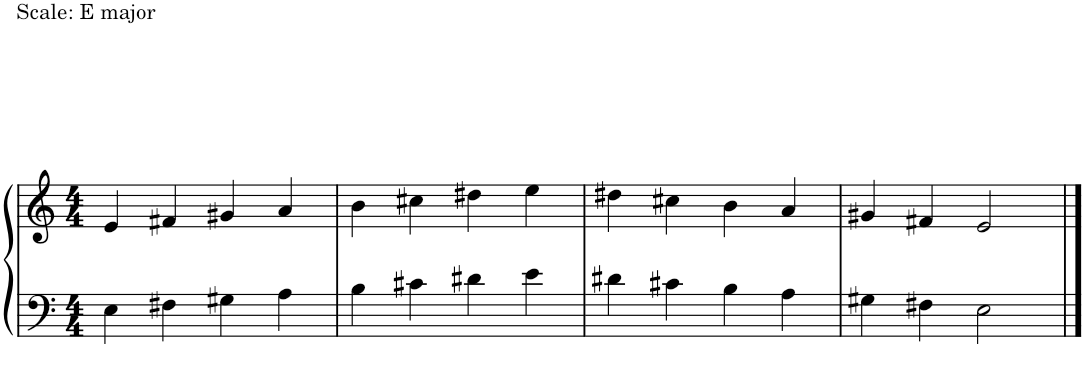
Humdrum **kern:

**kern	**kern
*part1	*part1
*staff2	*staff1
*I"Piano	*
*I'Pno.	*
!!LO:PB:g=z
*clefF4	*clefG2
*k[]	*k[]
*M4/4	*M4/4
=1	=1
!	!LO:TX:a:t=Scale&colon; E major
!LO:TX:a:t=Scale&colon; E major	!
4E\	4e/
4F#X\	4f#X/
4G#X\	4g#X/
4A\	4a/
=2	=2
4B\	4b\
4c#X\	4cc#X\
4d#X\	4dd#X\
4e\	4ee\
=3	=3
4d#X\	4dd#X\
4c#X\	4cc#X\
4B\	4b\
4A\	4a/
=4	=4
4G#X\	4g#X/
4F#X\	4f#X/
2E\	2e/
==	==
*-	*-
